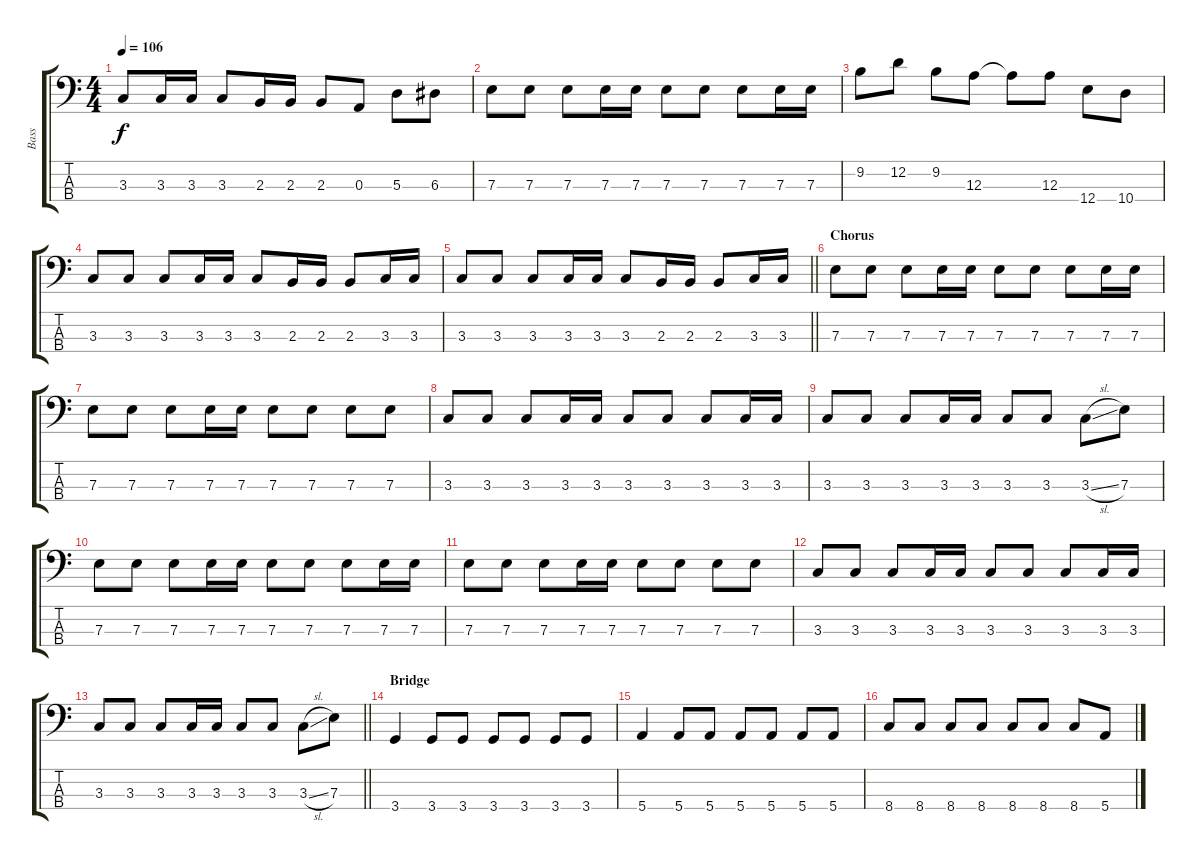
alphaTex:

\track ("Bass" "Bass") {instrument electricbassfinger}
\staff {score tabs}
\tuning (G2 D2 A1 E1) {hide}
\ts (4 4)
\tempo 106
\clef f4
\ks c
3.3.8{dy f} 3.3.16 3.3.16 3.3.8 2.3.16 2.3.16 2.3.8 0.3.8 5.3.8 6.3.8 |
7.3.8 7.3.8 7.3.8 7.3.16 7.3.16 7.3.8 7.3.8 7.3.8 7.3.16 7.3.16 |
9.2.8 12.2.8 9.2.8 12.3.8 12.3{t}.8 12.3.8 12.4.8 10.4.8 |
3.3.8 3.3.8 3.3.8 3.3.16 3.3.16 3.3.8 2.3.16 2.3.16 2.3.8 3.3.16 3.3.16 |
\barLineRight lightlight
3.3.8 3.3.8 3.3.8 3.3.16 3.3.16 3.3.8 2.3.16 2.3.16 2.3.8 3.3.16 3.3.16 |
\section ("" "Chorus")
7.3.8 7.3.8 7.3.8 7.3.16 7.3.16 7.3.8 7.3.8 7.3.8 7.3.16 7.3.16 |
7.3.8 7.3.8 7.3.8 7.3.16 7.3.16 7.3.8 7.3.8 7.3.8 7.3.8 |
3.3.8 3.3.8 3.3.8 3.3.16 3.3.16 3.3.8 3.3.8 3.3.8 3.3.16 3.3.16 |
3.3.8 3.3.8 3.3.8 3.3.16 3.3.16 3.3.8 3.3.8 3.3{sl}.8 7.3.8 |
7.3.8 7.3.8 7.3.8 7.3.16 7.3.16 7.3.8 7.3.8 7.3.8 7.3.16 7.3.16 |
7.3.8 7.3.8 7.3.8 7.3.16 7.3.16 7.3.8 7.3.8 7.3.8 7.3.8 |
3.3.8 3.3.8 3.3.8 3.3.16 3.3.16 3.3.8 3.3.8 3.3.8 3.3.16 3.3.16 |
\barLineRight lightlight
3.3.8 3.3.8 3.3.8 3.3.16 3.3.16 3.3.8 3.3.8 3.3{sl}.8 7.3.8 |
\section ("" "Bridge")
3.4.4 3.4.8 3.4.8 3.4.8 3.4.8 3.4.8 3.4.8 |
5.4.4 5.4.8 5.4.8 5.4.8 5.4.8 5.4.8 5.4.8 |
8.4.8 8.4.8 8.4.8 8.4.8 8.4.8 8.4.8 8.4.8 5.4.8
